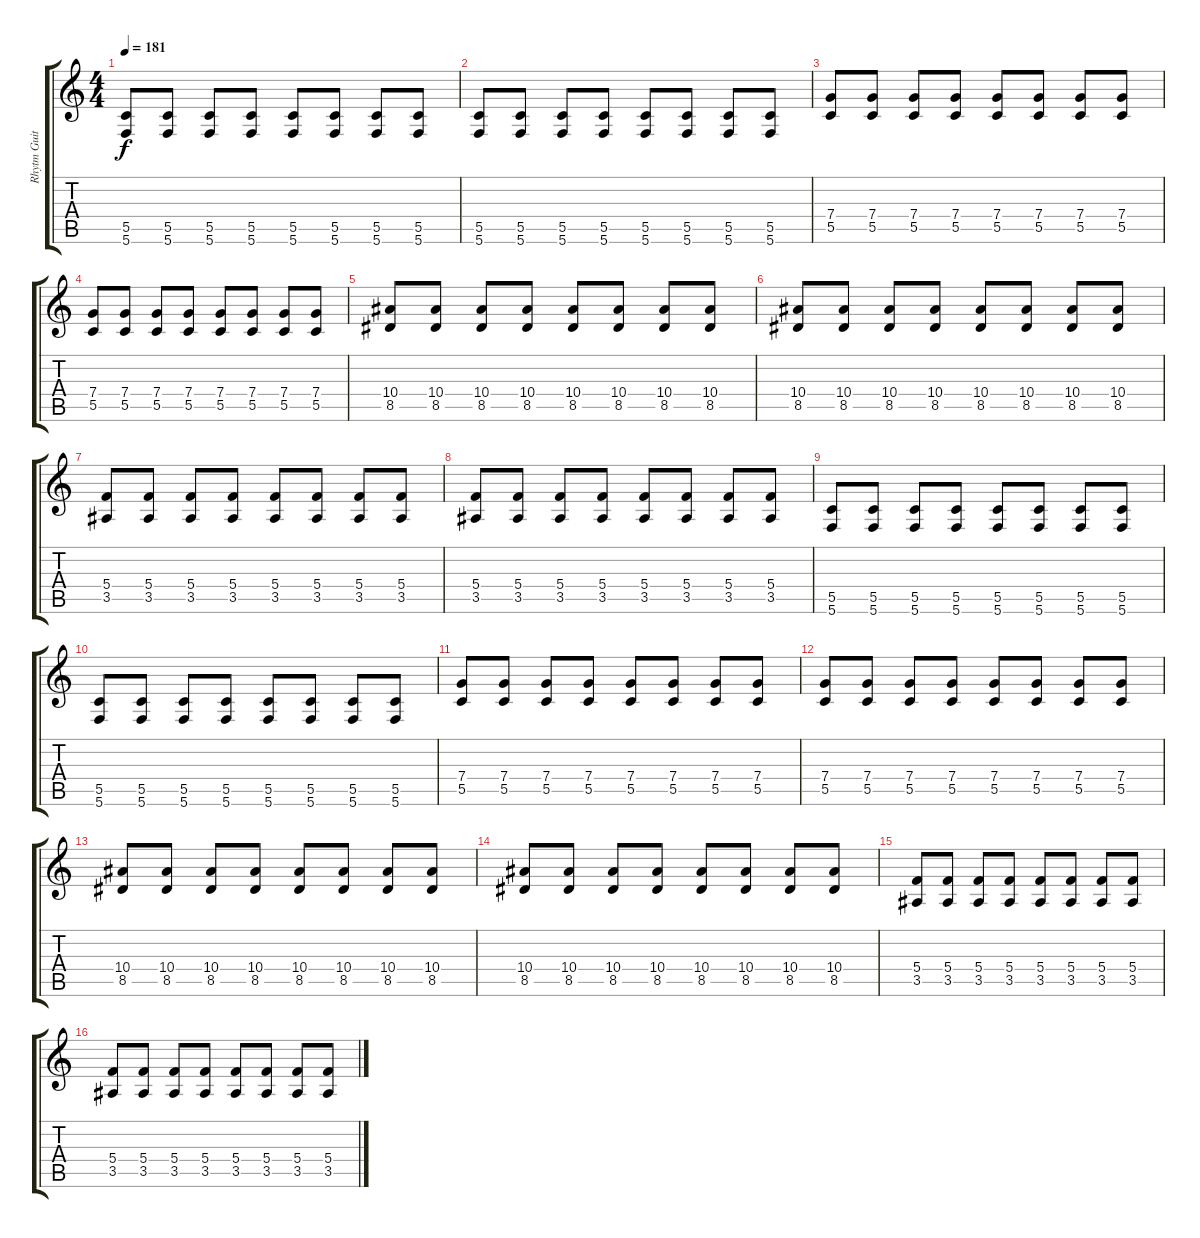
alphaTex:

\track ("Rhytm Guitar [R]" "Rhytm Guit") {instrument distortionguitar}
\staff {score tabs}
\tuning (D4 A3 F3 C3 G2 C2) {hide}
\ts (4 4)
\tempo 181
\clef g2
\ks c
(5.5 5.6).8{dy f} (5.5 5.6).8 (5.5 5.6).8 (5.5 5.6).8 (5.5 5.6).8 (5.5 5.6).8 (5.5 5.6).8 (5.5 5.6).8 |
(5.5 5.6).8 (5.5 5.6).8 (5.5 5.6).8 (5.5 5.6).8 (5.5 5.6).8 (5.5 5.6).8 (5.5 5.6).8 (5.5 5.6).8 |
(7.4 5.5).8 (7.4 5.5).8 (7.4 5.5).8 (7.4 5.5).8 (7.4 5.5).8 (7.4 5.5).8 (7.4 5.5).8 (7.4 5.5).8 |
(7.4 5.5).8 (7.4 5.5).8 (7.4 5.5).8 (7.4 5.5).8 (7.4 5.5).8 (7.4 5.5).8 (7.4 5.5).8 (7.4 5.5).8 |
(10.4 8.5).8 (10.4 8.5).8 (10.4 8.5).8 (10.4 8.5).8 (10.4 8.5).8 (10.4 8.5).8 (10.4 8.5).8 (10.4 8.5).8 |
(10.4 8.5).8 (10.4 8.5).8 (10.4 8.5).8 (10.4 8.5).8 (10.4 8.5).8 (10.4 8.5).8 (10.4 8.5).8 (10.4 8.5).8 |
(5.4 3.5).8 (5.4 3.5).8 (5.4 3.5).8 (5.4 3.5).8 (5.4 3.5).8 (5.4 3.5).8 (5.4 3.5).8 (5.4 3.5).8 |
(5.4 3.5).8 (5.4 3.5).8 (5.4 3.5).8 (5.4 3.5).8 (5.4 3.5).8 (5.4 3.5).8 (5.4 3.5).8 (5.4 3.5).8 |
(5.5 5.6).8 (5.5 5.6).8 (5.5 5.6).8 (5.5 5.6).8 (5.5 5.6).8 (5.5 5.6).8 (5.5 5.6).8 (5.5 5.6).8 |
(5.5 5.6).8 (5.5 5.6).8 (5.5 5.6).8 (5.5 5.6).8 (5.5 5.6).8 (5.5 5.6).8 (5.5 5.6).8 (5.5 5.6).8 |
(7.4 5.5).8 (7.4 5.5).8 (7.4 5.5).8 (7.4 5.5).8 (7.4 5.5).8 (7.4 5.5).8 (7.4 5.5).8 (7.4 5.5).8 |
(7.4 5.5).8 (7.4 5.5).8 (7.4 5.5).8 (7.4 5.5).8 (7.4 5.5).8 (7.4 5.5).8 (7.4 5.5).8 (7.4 5.5).8 |
(10.4 8.5).8 (10.4 8.5).8 (10.4 8.5).8 (10.4 8.5).8 (10.4 8.5).8 (10.4 8.5).8 (10.4 8.5).8 (10.4 8.5).8 |
(10.4 8.5).8 (10.4 8.5).8 (10.4 8.5).8 (10.4 8.5).8 (10.4 8.5).8 (10.4 8.5).8 (10.4 8.5).8 (10.4 8.5).8 |
(5.4 3.5).8 (5.4 3.5).8 (5.4 3.5).8 (5.4 3.5).8 (5.4 3.5).8 (5.4 3.5).8 (5.4 3.5).8 (5.4 3.5).8 |
(5.4 3.5).8 (5.4 3.5).8 (5.4 3.5).8 (5.4 3.5).8 (5.4 3.5).8 (5.4 3.5).8 (5.4 3.5).8 (5.4 3.5).8
